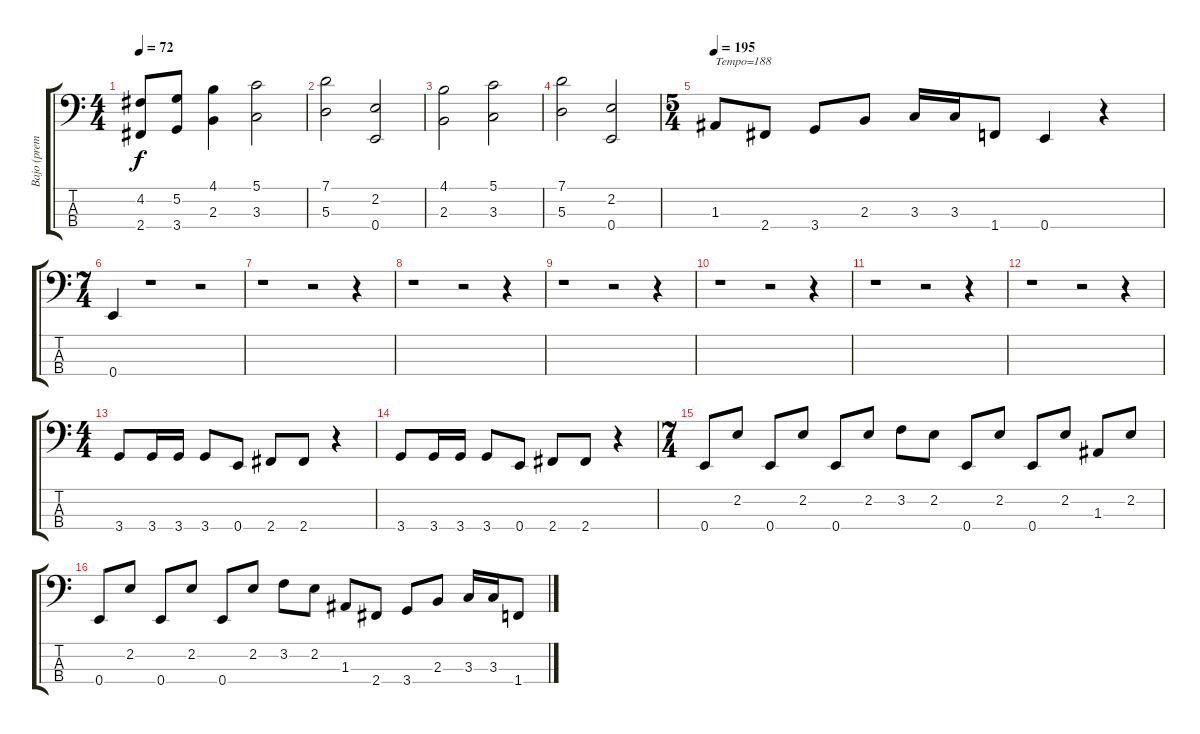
\track ("Bajo (premio)" "Bajo (prem") {instrument electricbasspick}
\staff {score tabs}
\tuning (G2 D2 A1 E1) {hide}
\ts (4 4)
\tempo 72
\clef f4
\ks c
(4.2 2.4).8{dy f volume 14} (5.2 3.4).8 (4.1 2.3).4 (5.1 3.3).2 |
(7.1 5.3).2 (2.2 0.4).2 |
(4.1 2.3).2{volume 16} (5.1 3.3).2 |
(7.1 5.3).2 (2.2 0.4).2 |
\ts (5 4)
\tempo 195
1.3.8{txt "Tempo=188"} 2.4.8 3.4.8 2.3.8 3.3.16 3.3.16 1.4.8 0.4.4 r.4 |
\ts (7 4)
0.4.4 r.1 r.2 |
r.1 r.2 r.4 |
r.1 r.2 r.4 |
r.1 r.2 r.4 |
r.1 r.2 r.4 |
r.1 r.2 r.4 |
r.1 r.2 r.4 |
\ts (4 4)
3.4.8 3.4.16 3.4.16 3.4.8 0.4.8 2.4.8 2.4.8 r.4 |
3.4.8 3.4.16 3.4.16 3.4.8 0.4.8 2.4.8 2.4.8 r.4 |
\ts (7 4)
0.4.8 2.2.8 0.4.8 2.2.8 0.4.8 2.2.8 3.2.8 2.2.8 0.4.8 2.2.8 0.4.8 2.2.8 1.3.8 2.2.8 |
0.4.8 2.2.8 0.4.8 2.2.8 0.4.8 2.2.8 3.2.8 2.2.8 1.3.8 2.4.8 3.4.8 2.3.8 3.3.16 3.3.16 1.4.8
